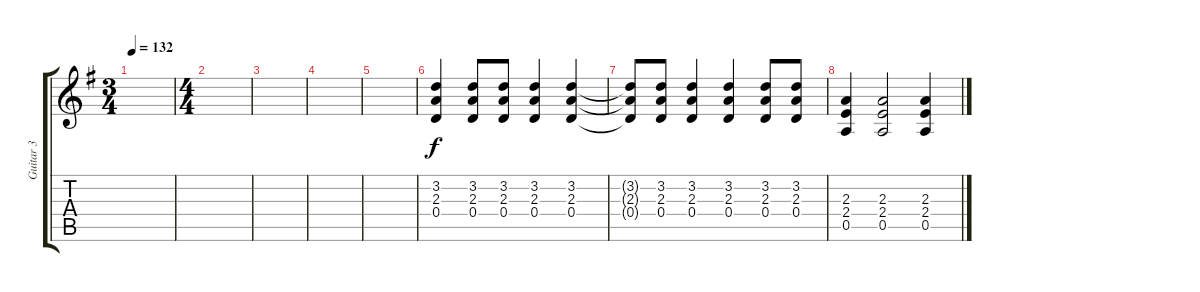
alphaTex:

\track ("Guitar 3" "Guitar 3") {instrument acousticguitarsteel}
\staff {score tabs}
\tuning (E4 B3 G3 D3 A2 E2) {hide}
\ts (3 4)
\tempo 132
\clef g2
\ks g
|
\ts (4 4)
|
|
|
|
(3.2 2.3 0.4).4 (3.2 2.3 0.4).8 (3.2 2.3 0.4).8 (3.2 2.3 0.4).4 (3.2 2.3 0.4).4 |
(3.2{t} 2.3{t} 0.4{t}).8 (3.2 2.3 0.4).8 (3.2 2.3 0.4).4 (3.2 2.3 0.4).4 (3.2 2.3 0.4).8 (3.2 2.3 0.4).8 |
(2.3 2.4 0.5).4 (2.3 2.4 0.5).2 (2.3 2.4 0.5).4
